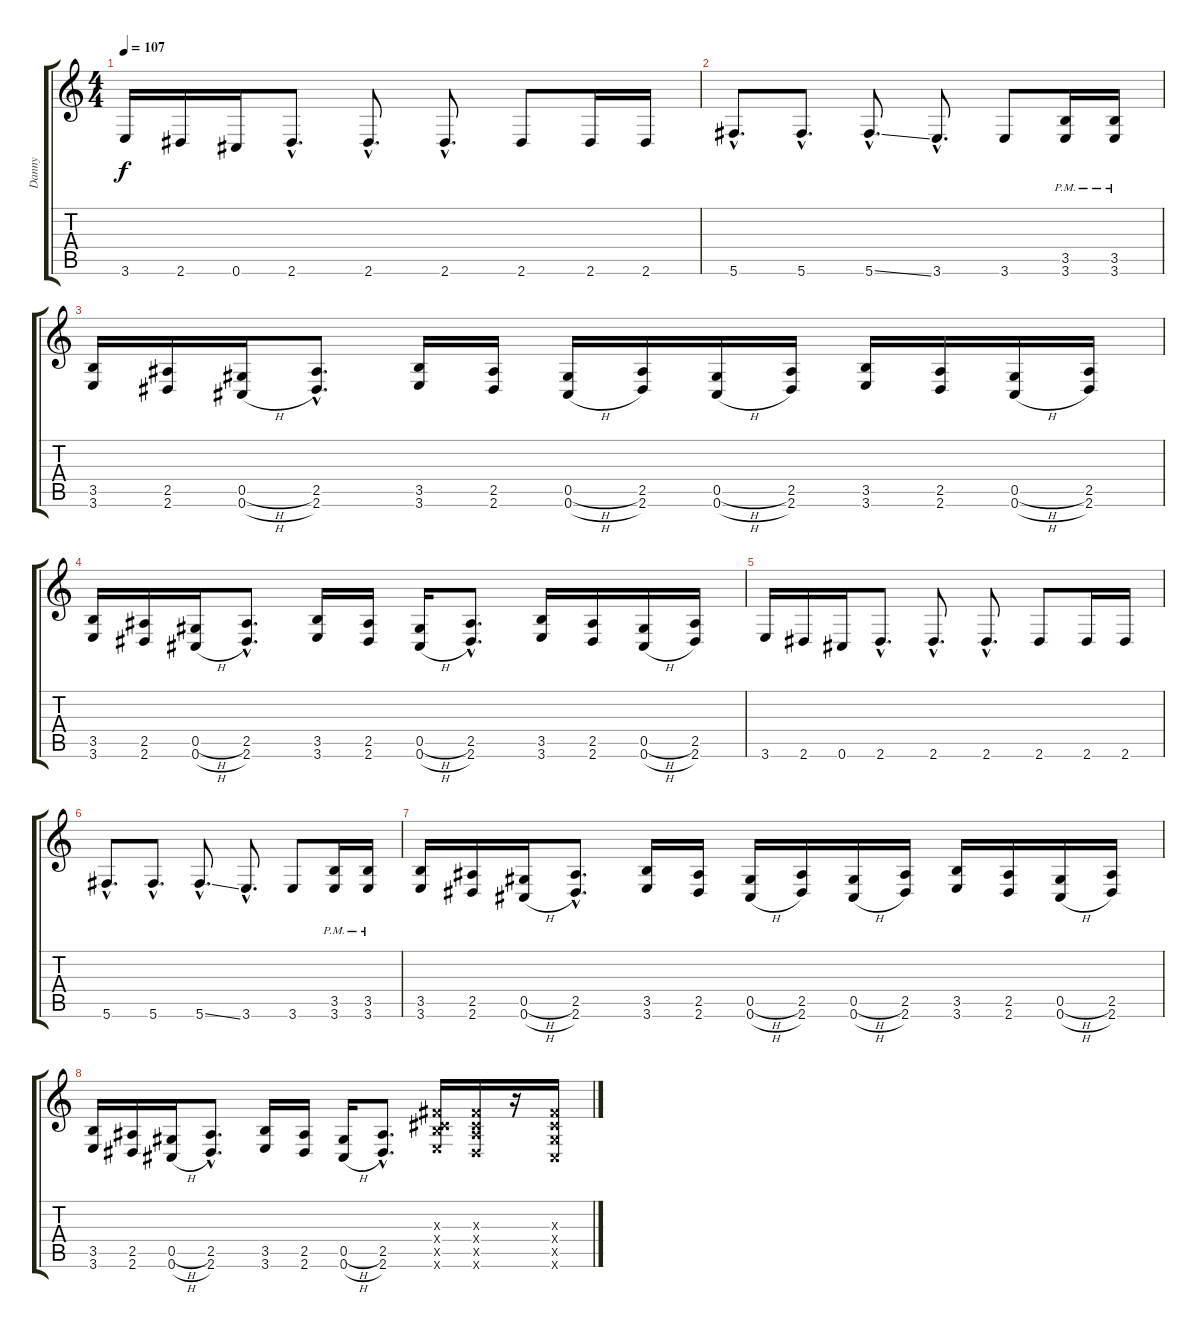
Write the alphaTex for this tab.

\track ("Danny" "Danny") {instrument distortionguitar}
\staff {score tabs}
\tuning (Eb4 Bb3 Gb3 Db3 Ab2 Db2) {hide}
\ts (4 4)
\tempo 107
\clef g2
\ks c
3.6.16{dy f} 2.6.16 0.6.16 2.6{hac}.8{d} 2.6{hac}.8{d} 2.6{hac}.8{d} 2.6.8 2.6.16 2.6.16 |
5.6{hac}.8{d} 5.6{hac}.8{d} 5.6{ss hac}.8{d} 3.6{hac}.8{d} 3.6.8 (3.5{pm} 3.6{pm}).16 (3.5{pm} 3.6{pm}).16 |
(3.5 3.6).16 (2.5 2.6).16 (0.5{h} 0.6{h}).16 (2.5{hac} 2.6{hac}).8{d} (3.5 3.6).16 (2.5 2.6).16 (0.5{h} 0.6{h}).16 (2.5 2.6).16 (0.5{h} 0.6{h}).16 (2.5 2.6).16 (3.5 3.6).16 (2.5 2.6).16 (0.5{h} 0.6{h}).16 (2.5 2.6).16 |
(3.5 3.6).16 (2.5 2.6).16 (0.5{h} 0.6{h}).16 (2.5{hac} 2.6{hac}).8{d} (3.5 3.6).16 (2.5 2.6).16 (0.5{h} 0.6{h}).16 (2.5{hac} 2.6{hac}).8{d} (3.5 3.6).16 (2.5 2.6).16 (0.5{h} 0.6{h}).16 (2.5 2.6).16 |
3.6.16 2.6.16 0.6.16 2.6{hac}.8{d} 2.6{hac}.8{d} 2.6{hac}.8{d} 2.6.8 2.6.16 2.6.16 |
5.6{hac}.8{d} 5.6{hac}.8{d} 5.6{ss hac}.8{d} 3.6{hac}.8{d} 3.6.8 (3.5{pm} 3.6{pm}).16 (3.5{pm} 3.6{pm}).16 |
(3.5 3.6).16 (2.5 2.6).16 (0.5{h} 0.6{h}).16 (2.5{hac} 2.6{hac}).8{d} (3.5 3.6).16 (2.5 2.6).16 (0.5{h} 0.6{h}).16 (2.5 2.6).16 (0.5{h} 0.6{h}).16 (2.5 2.6).16 (3.5 3.6).16 (2.5 2.6).16 (0.5{h} 0.6{h}).16 (2.5 2.6).16 |
(3.5 3.6).16 (2.5 2.6).16 (0.5{h} 0.6{h}).16 (2.5{hac} 2.6{hac}).8{d} (3.5 3.6).16 (2.5 2.6).16 (0.5{h} 0.6{h}).16 (2.5{hac} 2.6{hac}).8{d} (0.3{x} 0.4{x} 3.5{x} 3.6{x}).16 (0.3{x} 0.4{x} 2.5{x} 2.6{x}).16 r.16 (0.3{x} 0.4{x} 0.5{x} 0.6{x}).16
